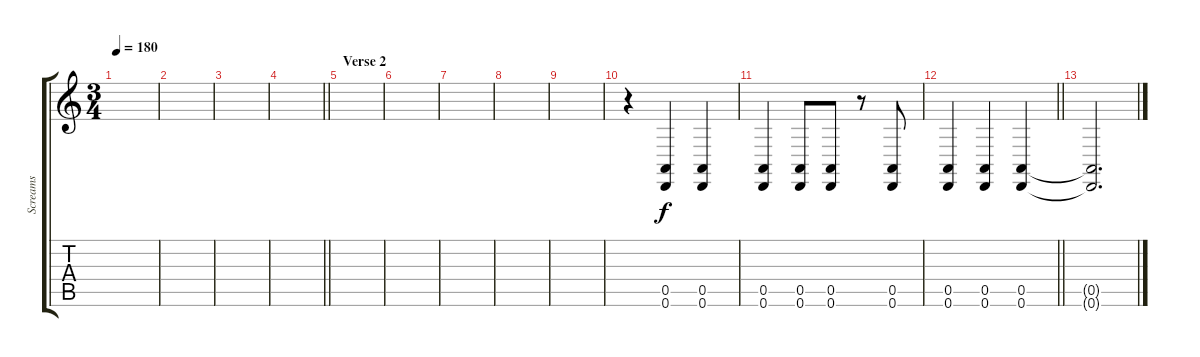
\track ("Screams" "Screams") {instrument gunshot}
\staff {score tabs}
\tuning (E4 B3 G3 D3 A2 D2) {hide}
\ts (3 4)
\tempo 180
\clef g2
\ks c
|
|
|
\barLineRight lightlight
|
\section ("" "Verse 2")
|
|
|
|
|
r.4 (0.5 0.6).4 (0.5 0.6).4 |
(0.5 0.6).4 (0.5 0.6).8 (0.5 0.6).8 r.8 (0.5 0.6).8 |
\barLineRight lightlight
(0.5 0.6).4 (0.5 0.6).4 (0.5 0.6).4{instrument applause} |
(0.5{t} 0.6{t}).2{d}
